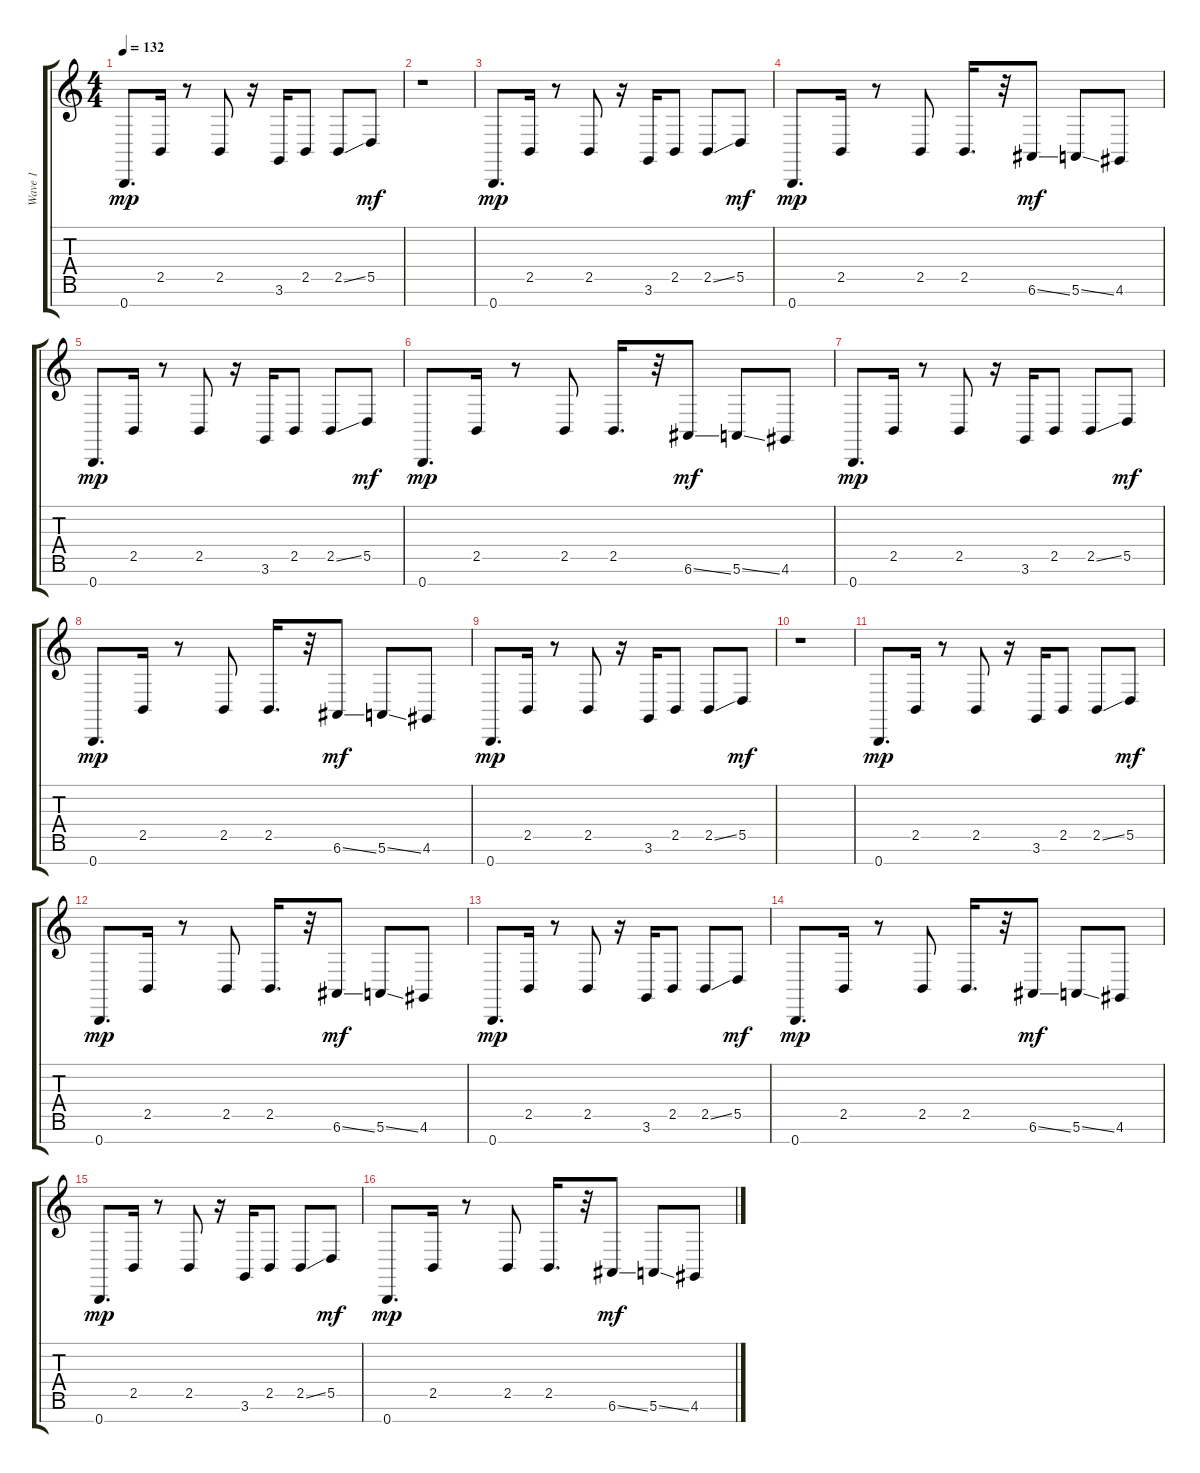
\track ("Wave 1" "Wave 1") {instrument lead1square}
\staff {score tabs}
\tuning (E4 B3 G3 D3 A2 E2 B1) {hide}
\ts (4 4)
\tempo 132
\clef g2
\ks c
0.7.8{d dy mp} 2.5.16 r.8 2.5.8 r.16 3.6.16 2.5.8 2.5{ss}.8 5.5.8{dy mf} |
r.1 |
0.7.8{d dy mp} 2.5.16 r.8 2.5.8 r.16 3.6.16 2.5.8 2.5{ss}.8 5.5.8{dy mf} |
0.7.8{d dy mp} 2.5.16 r.8 2.5.8 2.5.16{d} r.32 6.6{ss}.8{dy mf} 5.6{ss}.8 4.6.8 |
0.7.8{d dy mp} 2.5.16 r.8 2.5.8 r.16 3.6.16 2.5.8 2.5{ss}.8 5.5.8{dy mf} |
0.7.8{d dy mp} 2.5.16 r.8 2.5.8 2.5.16{d} r.32 6.6{ss}.8{dy mf} 5.6{ss}.8 4.6.8 |
0.7.8{d dy mp} 2.5.16 r.8 2.5.8 r.16 3.6.16 2.5.8 2.5{ss}.8 5.5.8{dy mf} |
0.7.8{d dy mp} 2.5.16 r.8 2.5.8 2.5.16{d} r.32 6.6{ss}.8{dy mf} 5.6{ss}.8 4.6.8 |
0.7.8{d dy mp} 2.5.16 r.8 2.5.8 r.16 3.6.16 2.5.8 2.5{ss}.8 5.5.8{dy mf} |
r.1 |
0.7.8{d dy mp} 2.5.16 r.8 2.5.8 r.16 3.6.16 2.5.8 2.5{ss}.8 5.5.8{dy mf} |
0.7.8{d dy mp} 2.5.16 r.8 2.5.8 2.5.16{d} r.32 6.6{ss}.8{dy mf} 5.6{ss}.8 4.6.8 |
0.7.8{d dy mp} 2.5.16 r.8 2.5.8 r.16 3.6.16 2.5.8 2.5{ss}.8 5.5.8{dy mf} |
0.7.8{d dy mp} 2.5.16 r.8 2.5.8 2.5.16{d} r.32 6.6{ss}.8{dy mf} 5.6{ss}.8 4.6.8 |
0.7.8{d dy mp} 2.5.16 r.8 2.5.8 r.16 3.6.16 2.5.8 2.5{ss}.8 5.5.8{dy mf} |
0.7.8{d dy mp} 2.5.16 r.8 2.5.8 2.5.16{d} r.32 6.6{ss}.8{dy mf} 5.6{ss}.8 4.6.8
